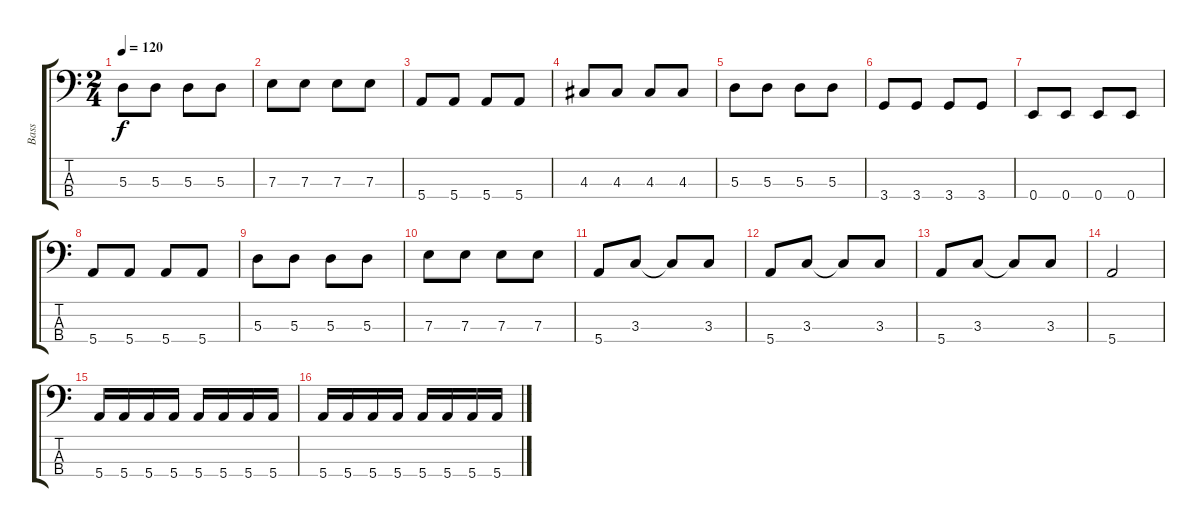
\track ("Bass" "Bass") {instrument electricbassfinger}
\staff {score tabs}
\tuning (G2 D2 A1 E1) {hide}
\ts (2 4)
\tempo 120
\clef f4
\ks aminor
5.3.8{dy f} 5.3.8 5.3.8 5.3.8 |
7.3.8 7.3.8 7.3.8 7.3.8 |
5.4.8 5.4.8 5.4.8 5.4.8 |
4.3.8 4.3.8 4.3.8 4.3.8 |
5.3.8 5.3.8 5.3.8 5.3.8 |
3.4.8 3.4.8 3.4.8 3.4.8 |
0.4.8 0.4.8 0.4.8 0.4.8 |
5.4.8 5.4.8 5.4.8 5.4.8 |
5.3.8 5.3.8 5.3.8 5.3.8 |
7.3.8 7.3.8 7.3.8 7.3.8 |
5.4.8 3.3.8 3.3{t}.8 3.3.8 |
5.4.8 3.3.8 3.3{t}.8 3.3.8 |
5.4.8 3.3.8 3.3{t}.8 3.3.8 |
5.4.2 |
5.4.16 5.4.16 5.4.16 5.4.16 5.4.16 5.4.16 5.4.16 5.4.16 |
5.4.16 5.4.16 5.4.16 5.4.16 5.4.16 5.4.16 5.4.16 5.4.16
